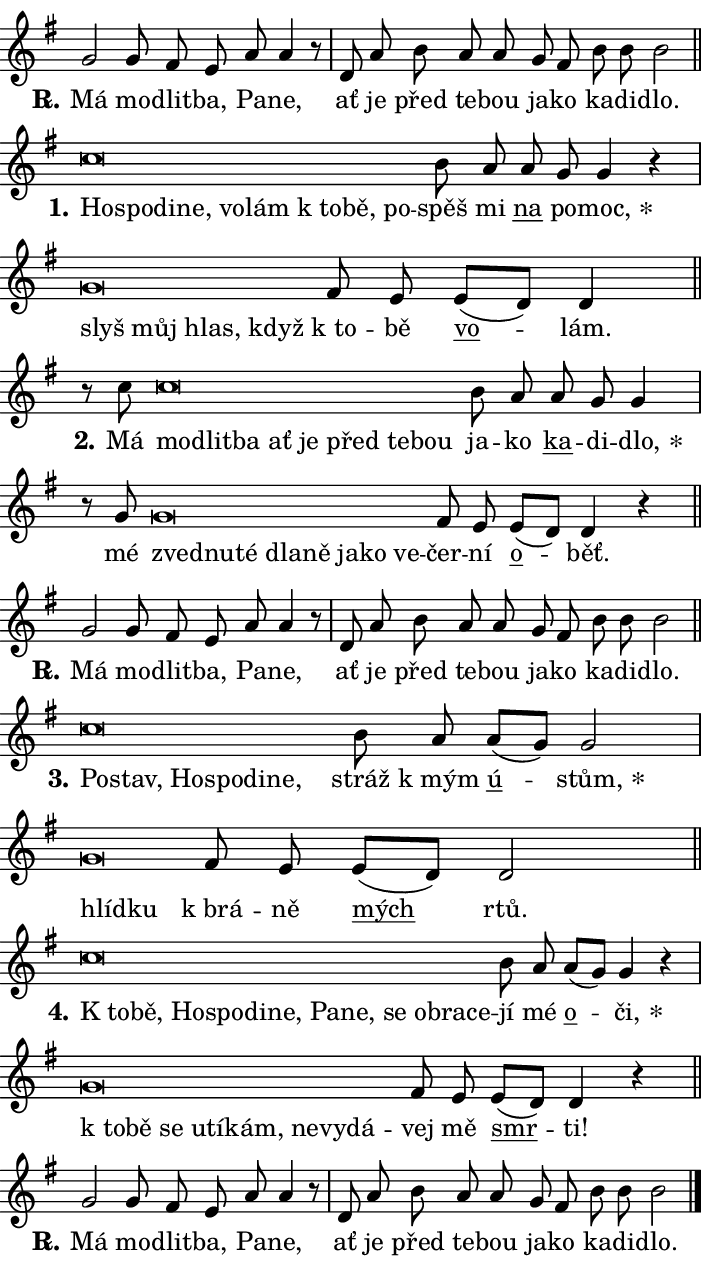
\version "2.24.0"
\header { tagline = "" }
\paper {
  indent = 0\cm
  top-margin = 0\cm
  right-margin = 0.13\cm % to fit lyric hyphens
  bottom-margin = 0\cm
  left-margin = 0\cm
  paper-width = 12\cm
  page-breaking = #ly:one-page-breaking
  system-system-spacing.basic-distance = #11
  score-system-spacing.basic-distance = #11
  ragged-last = ##f
}


%% Author: Thomas Morley
%% https://lists.gnu.org/archive/html/lilypond-user/2020-05/msg00002.html
#(define (line-position grob)
"Returns position of @var[grob} in current system:
   @code{'start}, if at first time-step
   @code{'end}, if at last time-step
   @code{'middle} otherwise
"
  (let* ((col (ly:item-get-column grob))
         (ln (ly:grob-object col 'left-neighbor))
         (rn (ly:grob-object col 'right-neighbor))
         (col-to-check-left (if (ly:grob? ln) ln col))
         (col-to-check-right (if (ly:grob? rn) rn col))
         (break-dir-left
           (and
             (ly:grob-property col-to-check-left 'non-musical #f)
             (ly:item-break-dir col-to-check-left)))
         (break-dir-right
           (and
             (ly:grob-property col-to-check-right 'non-musical #f)
             (ly:item-break-dir col-to-check-right))))
        (cond ((eqv? 1 break-dir-left) 'start)
              ((eqv? -1 break-dir-right) 'end)
              (else 'middle))))

#(define (tranparent-at-line-position vctor)
  (lambda (grob)
  "Relying on @code{line-position} select the relevant enry from @var{vctor}.
Used to determine transparency,"
    (case (line-position grob)
      ((end) (not (vector-ref vctor 0)))
      ((middle) (not (vector-ref vctor 1)))
      ((start) (not (vector-ref vctor 2))))))

noteHeadBreakVisibility =
#(define-music-function (break-visibility)(vector?)
"Makes @code{NoteHead}s transparent relying on @var{break-visibility}"
#{
  \override NoteHead.transparent =
    #(tranparent-at-line-position break-visibility)
#})

#(define delete-ledgers-for-transparent-note-heads
  (lambda (grob)
    "Reads whether a @code{NoteHead} is transparent.
If so this @code{NoteHead} is removed from @code{'note-heads} from
@var{grob}, which is supposed to be @code{LedgerLineSpanner}.
As a result ledgers are not printed for this @code{NoteHead}"
    (let* ((nhds-array (ly:grob-object grob 'note-heads))
           (nhds-list
             (if (ly:grob-array? nhds-array)
                 (ly:grob-array->list nhds-array)
                 '()))
           ;; Relies on the transparent-property being done before
           ;; Staff.LedgerLineSpanner.after-line-breaking is executed.
           ;; This is fragile ...
           (to-keep
             (remove
               (lambda (nhd)
                 (ly:grob-property nhd 'transparent #f))
               nhds-list)))
      ;; TODO find a better method to iterate over grob-arrays, similiar
      ;; to filter/remove etc for lists
      ;; For now rebuilt from scratch
      (set! (ly:grob-object grob 'note-heads)  '())
      (for-each
        (lambda (nhd)
          (ly:pointer-group-interface::add-grob grob 'note-heads nhd))
        to-keep))))

squashNotes = {
  \override NoteHead.X-extent = #'(-0.2 . 0.2)
  \override NoteHead.Y-extent = #'(-0.75 . 0)
  \override NoteHead.stencil =
    #(lambda (grob)
       (let ((pos (ly:grob-property grob 'staff-position)))
         (begin
           (if (< pos -7) (display "ERROR: Lower brevis then expected\n") (display ""))
           (if (<= pos -6) ly:text-interface::print ly:note-head::print))))
}
unSquashNotes = {
  \revert NoteHead.X-extent
  \revert NoteHead.Y-extent
  \revert NoteHead.stencil
}

hideNotes = \noteHeadBreakVisibility #begin-of-line-visible
unHideNotes = \noteHeadBreakVisibility #all-visible

% work-around for resetting accidentals
% https://lilypond.org/doc/v2.23/Documentation/notation/displaying-rhythms#unmetered-music
cadenzaMeasure = {
  \cadenzaOff
  \partial 1024 s1024
  \cadenzaOn
}

#(define-markup-command (accent layout props text) (markup?)
  "Underline accented syllable"
  (interpret-markup layout props
    #{\markup \override #'(offset . 4.3) \underline { #text }#}))

responsum = \markup \concat {
  "R" \hspace #-1.05 \path #0.1 #'((moveto 0 0.07) (lineto 0.9 0.8)) \hspace #0.05 "."
}

spaceSize = #0.6828661417322834 % exact space size for TeX Gyre Schola

\layout {
  \context {
    \Staff
    \remove "Time_signature_engraver"
    \override LedgerLineSpanner.after-line-breaking = #delete-ledgers-for-transparent-note-heads
  }
  \context {
    \Lyrics {
      \override LyricSpace.minimum-distance = \spaceSize
      \override LyricText.font-name = #"TeX Gyre Schola"
      \override LyricText.font-size = 1
      \override StanzaNumber.font-name = #"TeX Gyre Schola Bold"
      \override StanzaNumber.font-size = 1
    }
  }
  \context {
    \Score 
    \override NoteHead.text =
      #(lambda (grob) 
        (let ((pos (ly:grob-property grob 'staff-position)))
          #{\markup {
            \combine
              \halign #-0.55 \raise #(if (= pos -6) 0 0.5) \override #'(thickness . 2) \draw-line #'(3.2 . 0)
              \musicglyph "noteheads.sM1"
          }#}))
  }
}

% magnetic-lyrics.ily
%
%   written by
%     Jean Abou Samra <jean@abou-samra.fr>
%     Werner Lemberg <wl@gnu.org>
%
%   adapted by
%     Jiri Hon <jiri.hon@gmail.com>
%
% Version 2022-Apr-15

% https://www.mail-archive.com/lilypond-user@gnu.org/msg149350.html

#(define (Left_hyphen_pointer_engraver context)
   "Collect syllable-hyphen-syllable occurrences in lyrics and store
them in properties.  This engraver only looks to the left.  For
example, if the lyrics input is @code{foo -- bar}, it does the
following.

@itemize @bullet
@item
Set the @code{text} property of the @code{LyricHyphen} grob between
@q{foo} and @q{bar} to @code{foo}.

@item
Set the @code{left-hyphen} property of the @code{LyricText} grob with
text @q{foo} to the @code{LyricHyphen} grob between @q{foo} and
@q{bar}.
@end itemize

Use this auxiliary engraver in combination with the
@code{lyric-@/text::@/apply-@/magnetic-@/offset!} hook."
   (let ((hyphen #f)
         (text #f))
     (make-engraver
      (acknowledgers
       ((lyric-syllable-interface engraver grob source-engraver)
        (set! text grob)))
      (end-acknowledgers
       ((lyric-hyphen-interface engraver grob source-engraver)
        ;(when (not (grob::has-interface grob 'lyric-space-interface))
          (set! hyphen grob)));)
      ((stop-translation-timestep engraver)
       (when (and text hyphen)
         (ly:grob-set-object! text 'left-hyphen hyphen))
       (set! text #f)
       (set! hyphen #f)))))

#(define (lyric-text::apply-magnetic-offset! grob)
   "If the space between two syllables is less than the value in
property @code{LyricText@/.details@/.squash-threshold}, move the right
syllable to the left so that it gets concatenated with the left
syllable.

Use this function as a hook for
@code{LyricText@/.after-@/line-@/breaking} if the
@code{Left_@/hyphen_@/pointer_@/engraver} is active."
   (let ((hyphen (ly:grob-object grob 'left-hyphen #f)))
     (when hyphen
       (let ((left-text (ly:spanner-bound hyphen LEFT)))
         (when (grob::has-interface left-text 'lyric-syllable-interface)
           (let* ((common (ly:grob-common-refpoint grob left-text X))
                  (this-x-ext (ly:grob-extent grob common X))
                  (left-x-ext
                   (begin
                     ;; Trigger magnetism for left-text.
                     (ly:grob-property left-text 'after-line-breaking)
                     (ly:grob-extent left-text common X)))
                  ;; `delta` is the gap width between two syllables.
                  (delta (- (interval-start this-x-ext)
                            (interval-end left-x-ext)))
                  (details (ly:grob-property grob 'details))
                  (threshold (assoc-get 'squash-threshold details 0.2)))
             (when (< delta threshold)
               (let* (;; We have to manipulate the input text so that
                      ;; ligatures crossing syllable boundaries are not
                      ;; disabled.  For languages based on the Latin
                      ;; script this is essentially a beautification.
                      ;; However, for non-Western scripts it can be a
                      ;; necessity.
                      (lt (ly:grob-property left-text 'text))
                      (rt (ly:grob-property grob 'text))
                      (is-space (grob::has-interface hyphen 'lyric-space-interface))
                      (space (if is-space " " ""))
                      (extra-delta (if is-space spaceSize 0))
                      ;; Append new syllable.
                      (ltrt-space (if (and (string? lt) (string? rt))
                                (string-append lt space rt)
                                (make-concat-markup (list lt space rt))))
                      ;; Right-align `ltrt` to the right side.
                      (ltrt-space-markup (grob-interpret-markup
                               grob
                               (make-translate-markup
                                (cons (interval-length this-x-ext) 0)
                                (make-right-align-markup ltrt-space)))))
                 (begin
                   ;; Don't print `left-text`.
                   (ly:grob-set-property! left-text 'stencil #f)
                   ;; Set text and stencil (which holds all collected
                   ;; syllables so far) and shift it to the left.
                   (ly:grob-set-property! grob 'text ltrt-space)
                   (ly:grob-set-property! grob 'stencil ltrt-space-markup)
                   (ly:grob-translate-axis! grob (- (- delta extra-delta)) X))))))))))


#(define (lyric-hyphen::displace-bounds-first grob)
   ;; Make very sure this callback isn't triggered too early.
   (let ((left (ly:spanner-bound grob LEFT))
         (right (ly:spanner-bound grob RIGHT)))
     (ly:grob-property left 'after-line-breaking)
     (ly:grob-property right 'after-line-breaking)
     (ly:lyric-hyphen::print grob)))

squashThreshold = #0.4

\layout {
  \context {
    \Lyrics
    \consists #Left_hyphen_pointer_engraver
    \override LyricText.after-line-breaking =
      #lyric-text::apply-magnetic-offset!
    \override LyricHyphen.stencil = #lyric-hyphen::displace-bounds-first
    \override LyricText.details.squash-threshold = \squashThreshold
    \override LyricHyphen.minimum-distance = 0
    \override LyricHyphen.minimum-length = \squashThreshold
  }
}

squashText = \override LyricText.details.squash-threshold = 9999
unSquashText = \override LyricText.details.squash-threshold = \squashThreshold

leftText = \override LyricText.self-alignment-X = #LEFT
unLeftText = \revert LyricText.self-alignment-X

starOffset = #(lambda (grob) 
                (let ((x_offset (ly:self-alignment-interface::aligned-on-x-parent grob)))
                  (if (= x_offset 0) 0 (+ x_offset 1.2))))

star = #(define-music-function (syllable)(string?)
"Append star separator at the end of a syllable"
#{
  \once \override LyricText.X-offset = #starOffset
  \lyricmode { \markup {
    #syllable
    \override #'((font-name . "TeX Gyre Schola Bold")) \hspace #0.2 \lower #0.65 \larger "*"
  } }
#})

starAccent = #(define-music-function (syllable)(string?)
"Append star separator at the end of a syllable and make accent"
#{
  \once \override LyricText.X-offset = #starOffset
  \lyricmode { \markup {
    \accent #syllable
    \override #'((font-name . "TeX Gyre Schola Bold")) \hspace #0.2 \lower #0.65 \larger "*"
  } }
#})

breath = #(define-music-function (syllable)(string?)
"Append breathing indicator at the end of a syllable"
#{
  \lyricmode { \markup { #syllable "+" } }
#})

optionalBreath = #(define-music-function (syllable)(string?)
"Append optional breathing indicator at the end of a syllable"
#{
  \lyricmode { \markup { #syllable "(+)" } }
#})


\score {
    <<
        \new Voice = "melody" { \cadenzaOn \key g \major \relative { g'2 g8 fis e \bar "" a a4 r8 \cadenzaMeasure \bar "|" d, a' \bar "" b a a \bar "" g fis \bar "" b b b2 \cadenzaMeasure \bar "||" \break } }
        \new Lyrics \lyricsto "melody" { \lyricmode { \set stanza = \responsum
Má mo -- dlit -- ba, Pa -- ne, ať je před te -- bou ja -- ko ka -- di -- dlo. } }
    >>
    \layout {}
}

\score {
    <<
        \new Voice = "melody" { \cadenzaOn \key g \major \relative { \squashNotes c''\breve*1/16 \hideNotes \breve*1/16 \bar "" \breve*1/16 \bar "" \breve*1/16 \bar "" \breve*1/16 \bar "" \breve*1/16 \bar "" \breve*1/16 \bar "" \breve*1/16 \breve*1/16 \bar "" \unHideNotes \unSquashNotes b8 a \bar "" a g g4 r \cadenzaMeasure \bar "|" \squashNotes g\breve*1/16 \hideNotes \breve*1/16 \bar "" \breve*1/16 \breve*1/16 \bar "" \unHideNotes \unSquashNotes fis8 e \bar "" e[( d)] d4 \cadenzaMeasure \bar "||" \break } }
        \new Lyrics \lyricsto "melody" { \lyricmode { \set stanza = "1."
\leftText Ho -- \squashText spo -- di -- ne, vo -- lám "k to" -- bě, po -- \unLeftText \unSquashText spěš mi \markup \accent na po -- \star moc, \leftText slyš \squashText můj hlas, když \unLeftText \unSquashText "k to" -- bě \markup \accent vo -- lám. } }
    >>
    \layout {}
}

\score {
    <<
        \new Voice = "melody" { \cadenzaOn \key g \major \relative { r8 c''8 \squashNotes c\breve*1/16 \hideNotes \breve*1/16 \bar "" \breve*1/16 \bar "" \breve*1/16 \bar "" \breve*1/16 \bar "" \breve*1/16 \bar "" \breve*1/16 \breve*1/16 \bar "" \unHideNotes \unSquashNotes b8 a \bar "" a g g4 \cadenzaMeasure \bar "|" r8 g8 \squashNotes g\breve*1/16 \hideNotes \breve*1/16 \bar "" \breve*1/16 \bar "" \breve*1/16 \bar "" \breve*1/16 \bar "" \breve*1/16 \bar "" \breve*1/16 \breve*1/16 \bar "" \unHideNotes \unSquashNotes fis8 e \bar "" e[( d)] d4 r \cadenzaMeasure \bar "||" \break } }
        \new Lyrics \lyricsto "melody" { \lyricmode { \set stanza = "2."
Má \leftText mo -- \squashText dlit -- ba ať je před te -- bou \unLeftText \unSquashText ja -- ko \markup \accent ka -- di -- \star dlo, mé \leftText zved -- \squashText nu -- té dla -- ně ja -- ko ve -- \unLeftText \unSquashText čer -- ní \markup \accent o -- běť. } }
    >>
    \layout {}
}

\score {
    <<
        \new Voice = "melody" { \cadenzaOn \key g \major \relative { g'2 g8 fis e \bar "" a a4 r8 \cadenzaMeasure \bar "|" d, a' \bar "" b a a \bar "" g fis \bar "" b b b2 \cadenzaMeasure \bar "||" \break } }
        \new Lyrics \lyricsto "melody" { \lyricmode { \set stanza = \responsum
Má mo -- dlit -- ba, Pa -- ne, ať je před te -- bou ja -- ko ka -- di -- dlo. } }
    >>
    \layout {}
}

\score {
    <<
        \new Voice = "melody" { \cadenzaOn \key g \major \relative { \squashNotes c''\breve*1/16 \hideNotes \breve*1/16 \bar "" \breve*1/16 \bar "" \breve*1/16 \bar "" \breve*1/16 \breve*1/16 \bar "" \unHideNotes \unSquashNotes b8 a \bar "" a[( g)] g2 \cadenzaMeasure \bar "|" \squashNotes g\breve*1/16 \hideNotes \breve*1/16 \bar "" \unHideNotes \unSquashNotes fis8 e \bar "" e[( d)] d2 \cadenzaMeasure \bar "||" \break } }
        \new Lyrics \lyricsto "melody" { \lyricmode { \set stanza = "3."
\leftText Po -- \squashText stav, Ho -- spo -- di -- ne, \unLeftText \unSquashText stráž "k mým" \markup \accent ú -- \star stům, \leftText hlíd -- \squashText ku \unLeftText \unSquashText "k brá" -- ně \markup \accent mých rtů. } }
    >>
    \layout {}
}

\score {
    <<
        \new Voice = "melody" { \cadenzaOn \key g \major \relative { \squashNotes c''\breve*1/16 \hideNotes \breve*1/16 \bar "" \breve*1/16 \bar "" \breve*1/16 \bar "" \breve*1/16 \bar "" \breve*1/16 \bar "" \breve*1/16 \bar "" \breve*1/16 \bar "" \breve*1/16 \bar "" \breve*1/16 \bar "" \breve*1/16 \breve*1/16 \bar "" \unHideNotes \unSquashNotes b8 a \bar "" a[( g)] g4 r \cadenzaMeasure \bar "|" \squashNotes g\breve*1/16 \hideNotes \breve*1/16 \bar "" \breve*1/16 \bar "" \breve*1/16 \bar "" \breve*1/16 \bar "" \breve*1/16 \bar "" \breve*1/16 \bar "" \breve*1/16 \breve*1/16 \bar "" \unHideNotes \unSquashNotes fis8 e \bar "" e[( d)] d4 r \cadenzaMeasure \bar "||" \break } }
        \new Lyrics \lyricsto "melody" { \lyricmode { \set stanza = "4."
\leftText "K to" -- \squashText bě, Ho -- spo -- di -- ne, Pa -- ne, se ob -- ra -- ce -- \unLeftText \unSquashText jí mé \markup \accent o -- \star či, \leftText "k to" -- \squashText bě se u -- tí -- kám, ne -- vy -- dá -- \unLeftText \unSquashText vej mě \markup \accent smr -- ti! } }
    >>
    \layout {}
}

\score {
    <<
        \new Voice = "melody" { \cadenzaOn \key g \major \relative { g'2 g8 fis e \bar "" a a4 r8 \cadenzaMeasure \bar "|" d, a' \bar "" b a a \bar "" g fis \bar "" b b b2 \cadenzaMeasure \bar "||" \break } \bar "|." }
        \new Lyrics \lyricsto "melody" { \lyricmode { \set stanza = \responsum
Má mo -- dlit -- ba, Pa -- ne, ať je před te -- bou ja -- ko ka -- di -- dlo. } }
    >>
    \layout {}
}
